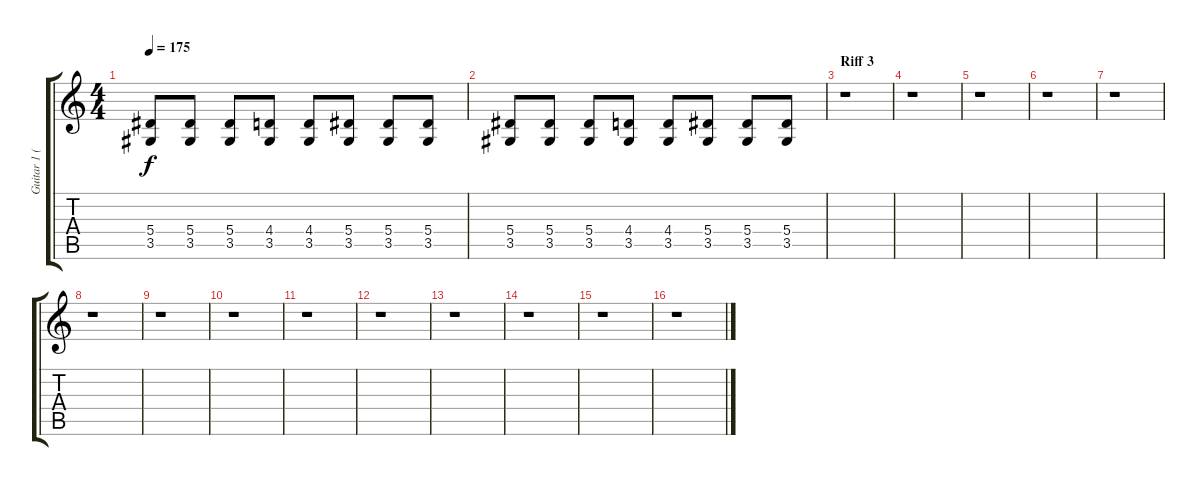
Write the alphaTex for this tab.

\track ("Guitar 1 (Rhytm)" "Guitar 1 (") {instrument distortionguitar}
\staff {score tabs}
\tuning (C4 G3 Eb3 Bb2 F2 C2) {hide}
\ts (4 4)
\tempo 175
\clef g2
\ks c
(5.4 3.5).8{dy f} (5.4 3.5).8 (5.4 3.5).8 (4.4 3.5).8 (4.4 3.5).8 (5.4 3.5).8 (5.4 3.5).8 (5.4 3.5).8 |
(5.4 3.5).8 (5.4 3.5).8 (5.4 3.5).8 (4.4 3.5).8 (4.4 3.5).8 (5.4 3.5).8 (5.4 3.5).8 (5.4 3.5).8 |
\section ("" "Riff 3")
r.1 |
r.1 |
r.1 |
r.1 |
r.1 |
r.1 |
r.1 |
r.1 |
r.1 |
r.1 |
r.1 |
r.1 |
r.1 |
r.1
